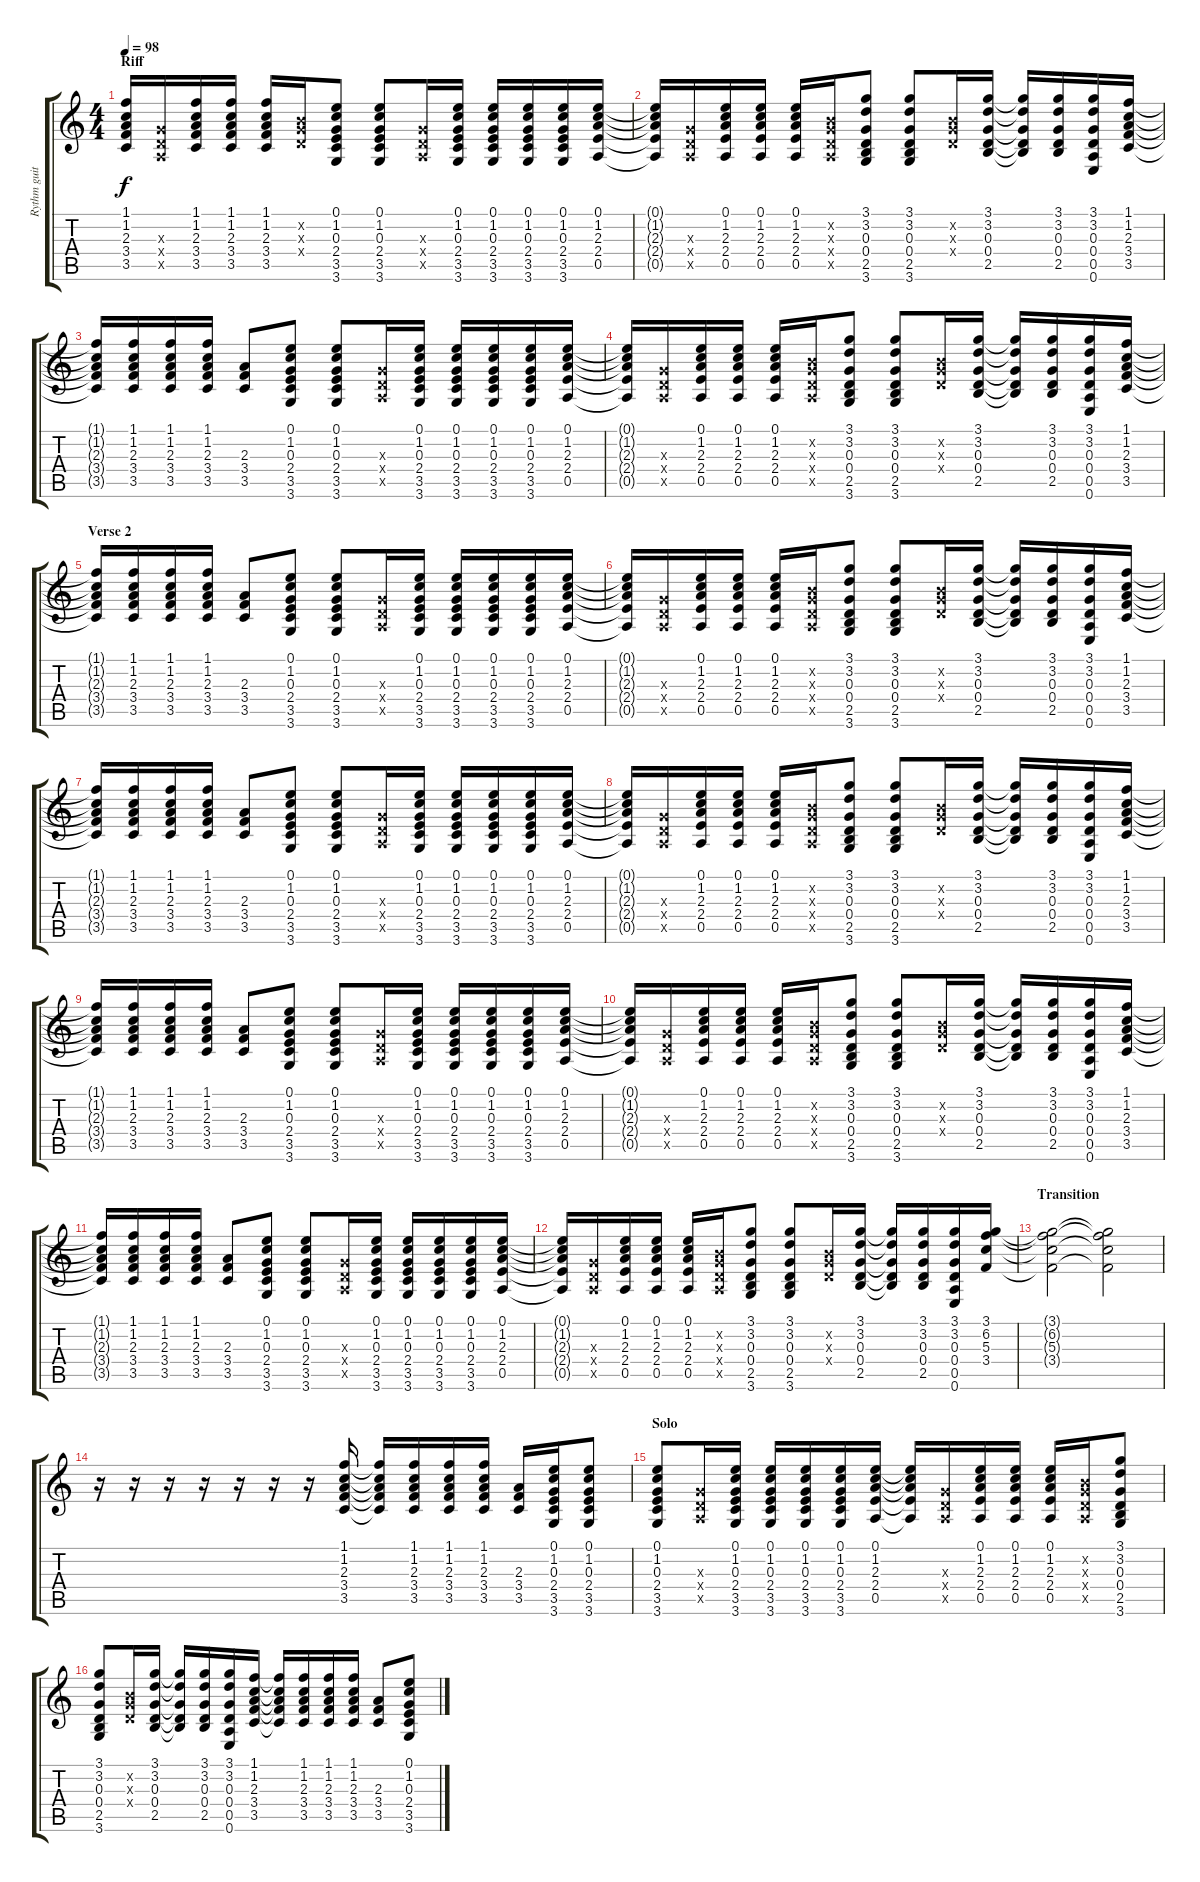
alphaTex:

\track ("Rythm guitar" "Rythm guit") {instrument acousticguitarsteel}
\staff {score tabs}
\tuning (E4 B3 G3 D3 A2 E2) {hide}
\ts (4 4)
\section ("" "Riff")
\tempo 98
\clef g2
\ks c
(1.1{t} 1.2{t} 2.3{t} 3.4{t} 3.5{t}).16{dy f} (0.3{x} 0.4{x} 0.5{x}).16 (1.1 1.2 2.3 3.4 3.5).16 (1.1 1.2 2.3 3.4 3.5).16 (1.1 1.2 2.3 3.4 3.5).16 (0.2{x} 0.3{x} 0.4{x}).16 (0.1 1.2 0.3 2.4 3.5 3.6).8 (0.1 1.2 0.3 2.4 3.5 3.6).8 (0.3{x} 0.4{x} 0.5{x}).16 (0.1 1.2 0.3 2.4 3.5 3.6).16 (0.1 1.2 0.3 2.4 3.5 3.6).16 (0.1 1.2 0.3 2.4 3.5 3.6).16 (0.1 1.2 0.3 2.4 3.5 3.6).16 (0.1 1.2 2.3 2.4 0.5).16 |
(0.1{t} 1.2{t} 2.3{t} 2.4{t} 0.5{t}).16 (0.3{x} 0.4{x} 0.5{x}).16 (0.1 1.2 2.3 2.4 0.5).16 (0.1 1.2 2.3 2.4 0.5).16 (0.1 1.2 2.3 2.4 0.5).16 (0.2{x} 0.3{x} 0.4{x} 0.5{x}).16 (3.1 3.2 0.3 0.4 2.5 3.6).8 (3.1 3.2 0.3 0.4 2.5 3.6).8 (0.2{x} 0.3{x} 0.4{x}).16 (3.1 3.2 0.3 0.4 2.5).16 (3.1{t} 3.2{t} 0.3{t} 0.4{t} 2.5{t}).16 (3.1 3.2 0.3 0.4 2.5).16 (3.1 3.2 0.3 0.4 0.5 0.6).16 (1.1 1.2 2.3 3.4 3.5).16 |
(1.1{t} 1.2{t} 2.3{t} 3.4{t} 3.5{t}).16 (1.1 1.2 2.3 3.4 3.5).16 (1.1 1.2 2.3 3.4 3.5).16 (1.1 1.2 2.3 3.4 3.5).16 (2.3 3.4 3.5).8 (0.1 1.2 0.3 2.4 3.5 3.6).8 (0.1 1.2 0.3 2.4 3.5 3.6).8 (0.3{x} 0.4{x} 0.5{x}).16 (0.1 1.2 0.3 2.4 3.5 3.6).16 (0.1 1.2 0.3 2.4 3.5 3.6).16 (0.1 1.2 0.3 2.4 3.5 3.6).16 (0.1 1.2 0.3 2.4 3.5 3.6).16 (0.1 1.2 2.3 2.4 0.5).16 |
(0.1{t} 1.2{t} 2.3{t} 2.4{t} 0.5{t}).16 (0.3{x} 0.4{x} 0.5{x}).16 (0.1 1.2 2.3 2.4 0.5).16 (0.1 1.2 2.3 2.4 0.5).16 (0.1 1.2 2.3 2.4 0.5).16 (0.2{x} 0.3{x} 0.4{x} 0.5{x}).16 (3.1 3.2 0.3 0.4 2.5 3.6).8 (3.1 3.2 0.3 0.4 2.5 3.6).8 (0.2{x} 0.3{x} 0.4{x}).16 (3.1 3.2 0.3 0.4 2.5).16 (3.1{t} 3.2{t} 0.3{t} 0.4{t} 2.5{t}).16 (3.1 3.2 0.3 0.4 2.5).16 (3.1 3.2 0.3 0.4 0.5 0.6).16 (1.1 1.2 2.3 3.4 3.5).16 |
\section ("" "Verse 2")
(1.1{t} 1.2{t} 2.3{t} 3.4{t} 3.5{t}).16 (1.1 1.2 2.3 3.4 3.5).16 (1.1 1.2 2.3 3.4 3.5).16 (1.1 1.2 2.3 3.4 3.5).16 (2.3 3.4 3.5).8 (0.1 1.2 0.3 2.4 3.5 3.6).8 (0.1 1.2 0.3 2.4 3.5 3.6).8 (0.3{x} 0.4{x} 0.5{x}).16 (0.1 1.2 0.3 2.4 3.5 3.6).16 (0.1 1.2 0.3 2.4 3.5 3.6).16 (0.1 1.2 0.3 2.4 3.5 3.6).16 (0.1 1.2 0.3 2.4 3.5 3.6).16 (0.1 1.2 2.3 2.4 0.5).16 |
(0.1{t} 1.2{t} 2.3{t} 2.4{t} 0.5{t}).16 (0.3{x} 0.4{x} 0.5{x}).16 (0.1 1.2 2.3 2.4 0.5).16 (0.1 1.2 2.3 2.4 0.5).16 (0.1 1.2 2.3 2.4 0.5).16 (0.2{x} 0.3{x} 0.4{x} 0.5{x}).16 (3.1 3.2 0.3 0.4 2.5 3.6).8 (3.1 3.2 0.3 0.4 2.5 3.6).8 (0.2{x} 0.3{x} 0.4{x}).16 (3.1 3.2 0.3 0.4 2.5).16 (3.1{t} 3.2{t} 0.3{t} 0.4{t} 2.5{t}).16 (3.1 3.2 0.3 0.4 2.5).16 (3.1 3.2 0.3 0.4 0.5 0.6).16 (1.1 1.2 2.3 3.4 3.5).16 |
(1.1{t} 1.2{t} 2.3{t} 3.4{t} 3.5{t}).16 (1.1 1.2 2.3 3.4 3.5).16 (1.1 1.2 2.3 3.4 3.5).16 (1.1 1.2 2.3 3.4 3.5).16 (2.3 3.4 3.5).8 (0.1 1.2 0.3 2.4 3.5 3.6).8 (0.1 1.2 0.3 2.4 3.5 3.6).8 (0.3{x} 0.4{x} 0.5{x}).16 (0.1 1.2 0.3 2.4 3.5 3.6).16 (0.1 1.2 0.3 2.4 3.5 3.6).16 (0.1 1.2 0.3 2.4 3.5 3.6).16 (0.1 1.2 0.3 2.4 3.5 3.6).16 (0.1 1.2 2.3 2.4 0.5).16 |
(0.1{t} 1.2{t} 2.3{t} 2.4{t} 0.5{t}).16 (0.3{x} 0.4{x} 0.5{x}).16 (0.1 1.2 2.3 2.4 0.5).16 (0.1 1.2 2.3 2.4 0.5).16 (0.1 1.2 2.3 2.4 0.5).16 (0.2{x} 0.3{x} 0.4{x} 0.5{x}).16 (3.1 3.2 0.3 0.4 2.5 3.6).8 (3.1 3.2 0.3 0.4 2.5 3.6).8 (0.2{x} 0.3{x} 0.4{x}).16 (3.1 3.2 0.3 0.4 2.5).16 (3.1{t} 3.2{t} 0.3{t} 0.4{t} 2.5{t}).16 (3.1 3.2 0.3 0.4 2.5).16 (3.1 3.2 0.3 0.4 0.5 0.6).16 (1.1 1.2 2.3 3.4 3.5).16 |
(1.1{t} 1.2{t} 2.3{t} 3.4{t} 3.5{t}).16 (1.1 1.2 2.3 3.4 3.5).16 (1.1 1.2 2.3 3.4 3.5).16 (1.1 1.2 2.3 3.4 3.5).16 (2.3 3.4 3.5).8 (0.1 1.2 0.3 2.4 3.5 3.6).8 (0.1 1.2 0.3 2.4 3.5 3.6).8 (0.3{x} 0.4{x} 0.5{x}).16 (0.1 1.2 0.3 2.4 3.5 3.6).16 (0.1 1.2 0.3 2.4 3.5 3.6).16 (0.1 1.2 0.3 2.4 3.5 3.6).16 (0.1 1.2 0.3 2.4 3.5 3.6).16 (0.1 1.2 2.3 2.4 0.5).16 |
(0.1{t} 1.2{t} 2.3{t} 2.4{t} 0.5{t}).16 (0.3{x} 0.4{x} 0.5{x}).16 (0.1 1.2 2.3 2.4 0.5).16 (0.1 1.2 2.3 2.4 0.5).16 (0.1 1.2 2.3 2.4 0.5).16 (0.2{x} 0.3{x} 0.4{x} 0.5{x}).16 (3.1 3.2 0.3 0.4 2.5 3.6).8 (3.1 3.2 0.3 0.4 2.5 3.6).8 (0.2{x} 0.3{x} 0.4{x}).16 (3.1 3.2 0.3 0.4 2.5).16 (3.1{t} 3.2{t} 0.3{t} 0.4{t} 2.5{t}).16 (3.1 3.2 0.3 0.4 2.5).16 (3.1 3.2 0.3 0.4 0.5 0.6).16 (1.1 1.2 2.3 3.4 3.5).16 |
(1.1{t} 1.2{t} 2.3{t} 3.4{t} 3.5{t}).16 (1.1 1.2 2.3 3.4 3.5).16 (1.1 1.2 2.3 3.4 3.5).16 (1.1 1.2 2.3 3.4 3.5).16 (2.3 3.4 3.5).8 (0.1 1.2 0.3 2.4 3.5 3.6).8 (0.1 1.2 0.3 2.4 3.5 3.6).8 (0.3{x} 0.4{x} 0.5{x}).16 (0.1 1.2 0.3 2.4 3.5 3.6).16 (0.1 1.2 0.3 2.4 3.5 3.6).16 (0.1 1.2 0.3 2.4 3.5 3.6).16 (0.1 1.2 0.3 2.4 3.5 3.6).16 (0.1 1.2 2.3 2.4 0.5).16 |
(0.1{t} 1.2{t} 2.3{t} 2.4{t} 0.5{t}).16 (0.3{x} 0.4{x} 0.5{x}).16 (0.1 1.2 2.3 2.4 0.5).16 (0.1 1.2 2.3 2.4 0.5).16 (0.1 1.2 2.3 2.4 0.5).16 (0.2{x} 0.3{x} 0.4{x} 0.5{x}).16 (3.1 3.2 0.3 0.4 2.5 3.6).8 (3.1 3.2 0.3 0.4 2.5 3.6).8 (0.2{x} 0.3{x} 0.4{x}).16 (3.1 3.2 0.3 0.4 2.5).16 (3.1{t} 3.2{t} 0.3{t} 0.4{t} 2.5{t}).16 (3.1 3.2 0.3 0.4 2.5).16 (3.1 3.2 0.3 0.4 0.5 0.6).16 (3.1 6.2 5.3 3.4).16 |
\section ("" "Transition")
(3.1{t} 6.2{t} 5.3{t} 3.4{t}).2 (3.1{t} 6.2{t} 5.3{t} 3.4{t}).2 |
r.16 r.16 r.16 r.16 r.16 r.16 r.16 (1.1 1.2 2.3 3.4 3.5).16 (1.1{t} 1.2{t} 2.3{t} 3.4{t} 3.5{t}).16 (1.1 1.2 2.3 3.4 3.5).16 (1.1 1.2 2.3 3.4 3.5).16 (1.1 1.2 2.3 3.4 3.5).16 (2.3 3.4 3.5).16 (0.1 1.2 0.3 2.4 3.5 3.6).16 (0.1 1.2 0.3 2.4 3.5 3.6).8 |
\section ("" "Solo")
(0.1 1.2 0.3 2.4 3.5 3.6).8 (0.3{x} 0.4{x} 0.5{x}).16 (0.1 1.2 0.3 2.4 3.5 3.6).16 (0.1 1.2 0.3 2.4 3.5 3.6).16 (0.1 1.2 0.3 2.4 3.5 3.6).16 (0.1 1.2 0.3 2.4 3.5 3.6).16 (0.1 1.2 2.3 2.4 0.5).16 (0.1{t} 1.2{t} 2.3{t} 2.4{t} 0.5{t}).16 (0.3{x} 0.4{x} 0.5{x}).16 (0.1 1.2 2.3 2.4 0.5).16 (0.1 1.2 2.3 2.4 0.5).16 (0.1 1.2 2.3 2.4 0.5).16 (0.2{x} 0.3{x} 0.4{x} 0.5{x}).16 (3.1 3.2 0.3 0.4 2.5 3.6).8 |
(3.1 3.2 0.3 0.4 2.5 3.6).8 (0.2{x} 0.3{x} 0.4{x}).16 (3.1 3.2 0.3 0.4 2.5).16 (3.1{t} 3.2{t} 0.3{t} 0.4{t} 2.5{t}).16 (3.1 3.2 0.3 0.4 2.5).16 (3.1 3.2 0.3 0.4 0.5 0.6).16 (1.1 1.2 2.3 3.4 3.5).16 (1.1{t} 1.2{t} 2.3{t} 3.4{t} 3.5{t}).16 (1.1 1.2 2.3 3.4 3.5).16 (1.1 1.2 2.3 3.4 3.5).16 (1.1 1.2 2.3 3.4 3.5).16 (2.3 3.4 3.5).8 (0.1 1.2 0.3 2.4 3.5 3.6).8
